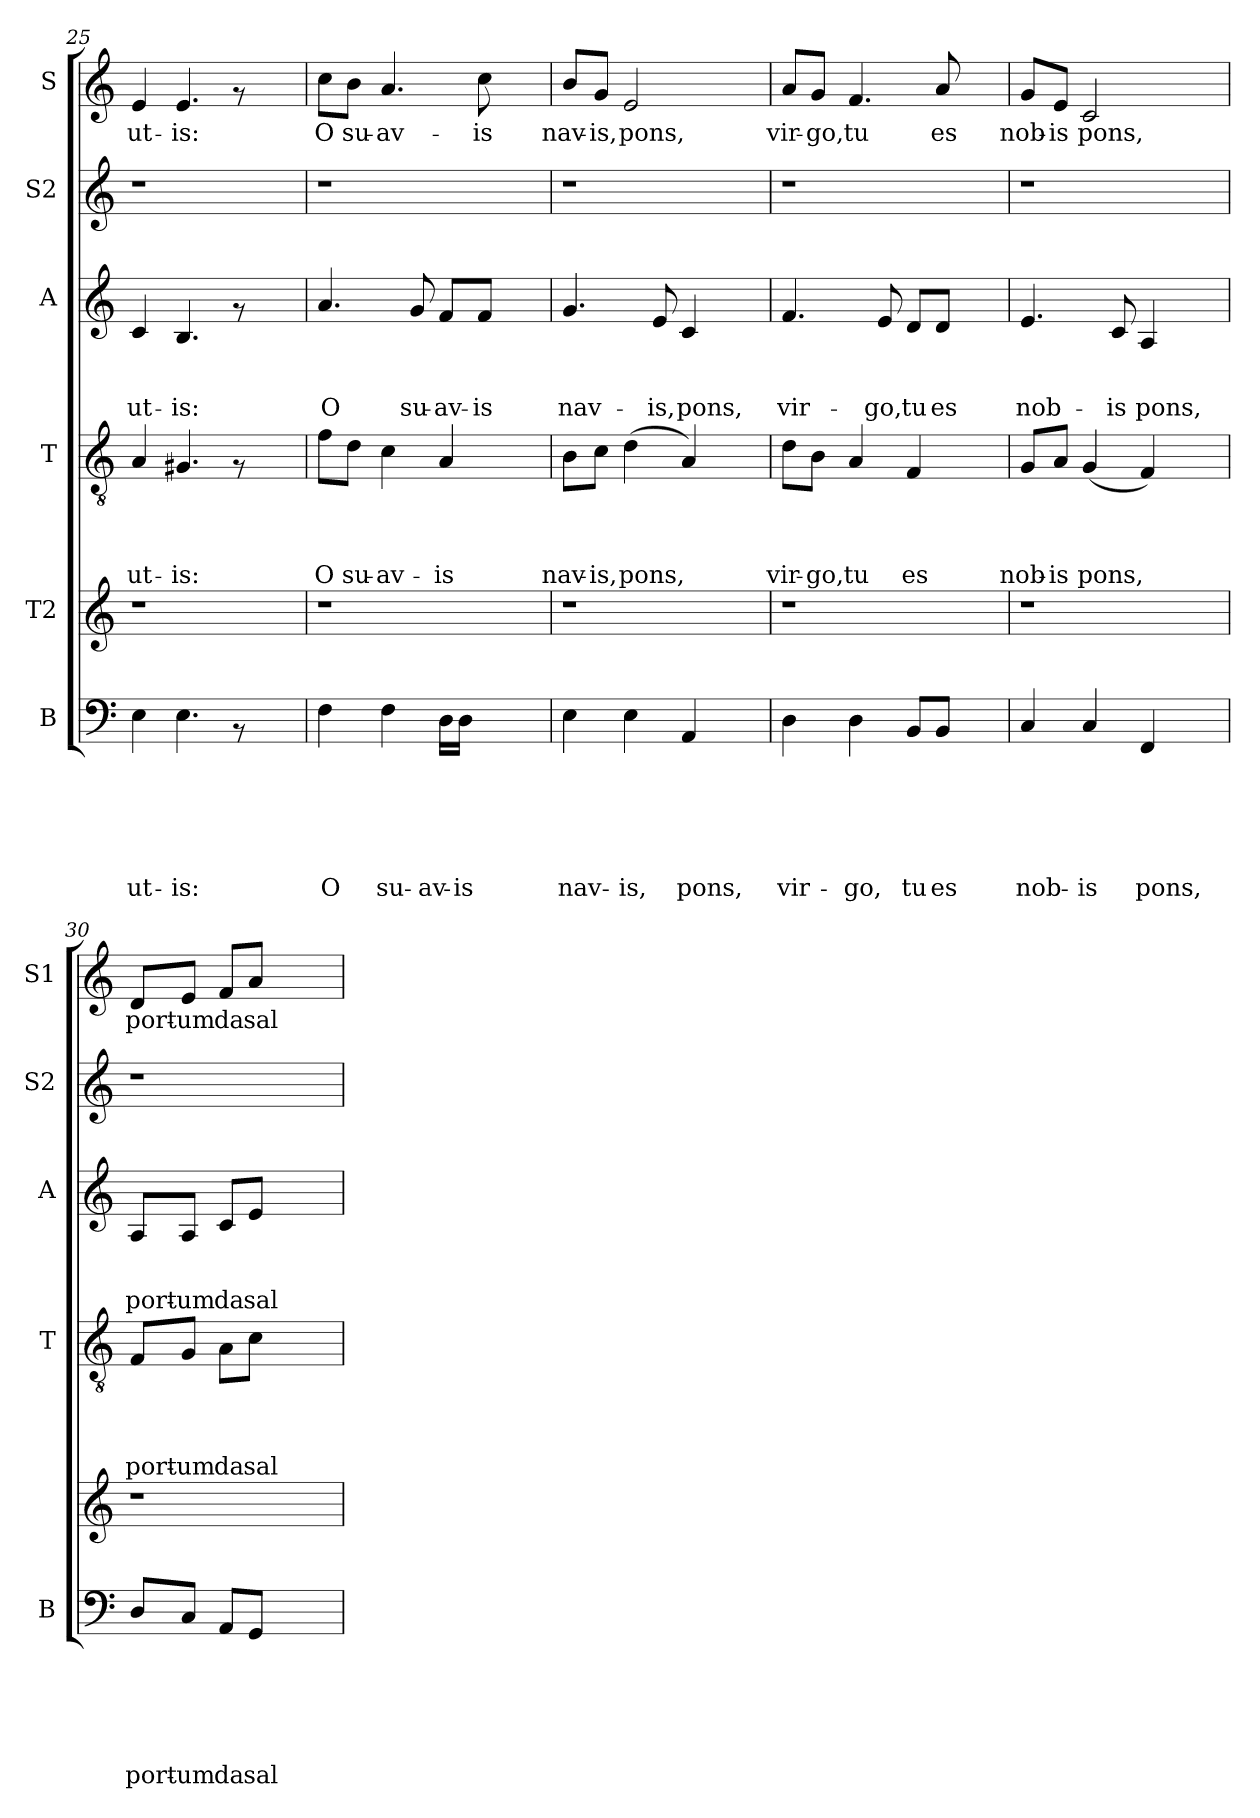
**kern	**text	**text	**text	**text	**text	**text	**kern	**kern	**text	**text	**text	**text	**kern	**text	**text	**text	**kern	**kern	**text
*part6	*part6	*part6	*part6	*part6	*part6	*part6	*part5	*part4	*part4	*part4	*part4	*part4	*part3	*part3	*part3	*part3	*part2	*part1	*part1
*staff6	*staff6	*staff6	*staff6	*staff6	*staff6	*staff6	*staff5	*staff4	*staff4	*staff4	*staff4	*staff4	*staff3	*staff3	*staff3	*staff3	*staff2	*staff1	*staff1
*I"B	*	*	*	*	*	*	*I"T2	*I"T	*	*	*	*	*I"A	*	*	*	*I"S2	*I"S	*
*I'B	*	*	*	*	*	*	*	*I'T	*	*	*	*	*I'A	*	*	*	*I'S2	*I'S1	*
*clefF4	*	*	*	*	*	*	*clefG2	*clefGv2	*	*	*	*	*clefG2	*	*	*	*clefG2	*clefG2	*
*k[]	*	*	*	*	*	*	*k[]	*k[]	*	*	*	*	*k[]	*	*	*	*k[]	*k[]	*
*C:	*	*	*	*	*	*	*C:	*C:	*	*	*	*	*C:	*	*	*	*C:	*C:	*
=25	=25	=25	=25	=25	=25	=25	=25	=25	=25	=25	=25	=25	=25	=25	=25	=25	=25	=25	=25
!	!	!	!	!	!	!LO:LY:b	!	!	!	!	!	!LO:LY:b	!	!	!	!LO:LY:b	!	!	!LO:LY:b
4E\	.	.	.	.	.	-ut-	1r	4A/	.	.	.	-ut-	4c/	.	.	-ut-	1r	4e/	-ut-
!	!	!	!	!	!	!LO:LY:b	!	!	!	!	!	!LO:LY:b	!	!	!	!LO:LY:b	!	!	!LO:LY:b
4.E\	.	.	.	.	.	-is:	.	4.G#X/	.	.	.	-is:	4.B/	.	.	-is:	.	4.e/	-is:
8rAA	.	.	.	.	.	.	.	8rF	.	.	.	.	8rf	.	.	.	.	8rf	.
4ryy	.	.	.	.	.	.	.	4ryy	.	.	.	.	4ryy	.	.	.	.	4ryy	.
=26	=26	=26	=26	=26	=26	=26	=26	=26	=26	=26	=26	=26	=26	=26	=26	=26	=26	=26	=26
!	!	!	!	!	!	!LO:LY:b	!	!	!	!	!	!LO:LY:b	!	!	!	!LO:LY:b	!	!	!LO:LY:b
4F\	.	.	.	.	.	O	1r	8f\L	.	.	.	O	4.a/	.	.	O	1r	8cc\L	O
!	!	!	!	!	!	!	!	!	!	!	!	!LO:LY:b	!	!	!	!	!	!	!LO:LY:b
.	.	.	.	.	.	.	.	8d\J	.	.	.	su-	.	.	.	.	.	8b\J	su-
!	!	!	!	!	!	!LO:LY:b	!	!	!	!	!	!LO:LY:b	!	!	!	!	!	!	!LO:LY:b
4F\	.	.	.	.	.	su-	.	4c\	.	.	.	-av-	.	.	.	.	.	4.a/	-av-
!	!	!	!	!	!	!	!	!	!	!	!	!	!	!	!	!LO:LY:b	!	!	!
.	.	.	.	.	.	.	.	.	.	.	.	.	8g/	.	.	su-	.	.	.
!	!	!	!	!	!	!LO:LY:b	!	!	!	!	!	!LO:LY:b	!	!	!	!LO:LY:b	!	!	!
16D\LL	.	.	.	.	.	-av-	.	4A/	.	.	.	-is	8f/L	.	.	-av-	.	.	.
!	!	!	!	!	!	!LO:LY:b	!	!	!	!	!	!	!	!	!	!	!	!	!
16D\JJ	.	.	.	.	.	-is	.	.	.	.	.	.	.	.	.	.	.	.	.
!	!	!	!	!	!	!	!	!	!	!	!	!	!	!	!	!LO:LY:b	!	!	!LO:LY:b
4.ryy	.	.	.	.	.	.	.	.	.	.	.	.	8f/J	.	.	-is	.	8cc\	-is
.	.	.	.	.	.	.	.	4ryy	.	.	.	.	4ryy	.	.	.	.	4ryy	.
=27	=27	=27	=27	=27	=27	=27	=27	=27	=27	=27	=27	=27	=27	=27	=27	=27	=27	=27	=27
!	!	!	!	!	!	!LO:LY:b	!	!	!	!	!	!LO:LY:b	!	!	!	!LO:LY:b	!	!	!LO:LY:b
4E\	.	.	.	.	.	nav-	1r	8B\L	.	.	.	nav-	4.g/	.	.	nav-	1r	8b/L	nav-
!	!	!	!	!	!	!	!	!	!	!	!	!LO:LY:b	!	!	!	!	!	!	!LO:LY:b
.	.	.	.	.	.	.	.	8c\J	.	.	.	-is,	.	.	.	.	.	8g/J	-is,
!	!	!	!	!	!	!LO:LY:b	!	!	!	!	!	!LO:LY:b	!	!	!	!	!	!	!LO:LY:b
4E\	.	.	.	.	.	-is,	.	(>4d\	.	.	.	pons,	.	.	.	.	.	2e/	pons,
!	!	!	!	!	!	!	!	!	!	!	!	!	!	!	!	!LO:LY:b	!	!	!
.	.	.	.	.	.	.	.	.	.	.	.	.	8e/	.	.	-is,	.	.	.
!	!	!	!	!	!	!LO:LY:b	!	!	!	!	!	!	!	!	!	!LO:LY:b	!	!	!
4AA/	.	.	.	.	.	pons,	.	4A/)	.	.	.	.	4c/	.	.	pons,	.	.	.
4ryy	.	.	.	.	.	.	.	4ryy	.	.	.	.	4ryy	.	.	.	.	4ryy	.
!!LO:PB:g=z
=28	=28	=28	=28	=28	=28	=28	=28	=28	=28	=28	=28	=28	=28	=28	=28	=28	=28	=28	=28
!	!	!	!	!	!	!LO:LY:b	!	!	!	!	!	!LO:LY:b	!	!	!	!LO:LY:b	!	!	!LO:LY:b
4D\	.	.	.	.	.	vir-	1r	8d\L	.	.	.	vir-	4.f/	.	.	vir-	1r	8a/L	vir-
!	!	!	!	!	!	!	!	!	!	!	!	!LO:LY:b	!	!	!	!	!	!	!LO:LY:b
.	.	.	.	.	.	.	.	8B\J	.	.	.	-go,	.	.	.	.	.	8g/J	-go,
!	!	!	!	!	!	!LO:LY:b	!	!	!	!	!	!LO:LY:b	!	!	!	!	!	!	!LO:LY:b
4D\	.	.	.	.	.	-go,	.	4A/	.	.	.	tu	.	.	.	.	.	4.f/	tu
!	!	!	!	!	!	!	!	!	!	!	!	!	!	!	!	!LO:LY:b	!	!	!
.	.	.	.	.	.	.	.	.	.	.	.	.	8e/	.	.	-go,	.	.	.
!	!	!	!	!	!	!LO:LY:b	!	!	!	!	!	!LO:LY:b	!	!	!	!LO:LY:b	!	!	!
8BB/L	.	.	.	.	.	tu	.	4F/	.	.	.	es	8d/L	.	.	tu	.	.	.
!	!	!	!	!	!	!LO:LY:b	!	!	!	!	!	!	!	!	!	!LO:LY:b	!	!	!LO:LY:b
8BB/J	.	.	.	.	.	es	.	.	.	.	.	.	8d/J	.	.	es	.	8a/	es
4ryy	.	.	.	.	.	.	.	4ryy	.	.	.	.	4ryy	.	.	.	.	4ryy	.
=29	=29	=29	=29	=29	=29	=29	=29	=29	=29	=29	=29	=29	=29	=29	=29	=29	=29	=29	=29
!	!	!	!	!	!	!LO:LY:b	!	!	!	!	!	!LO:LY:b	!	!	!	!LO:LY:b	!	!	!LO:LY:b
4C/	.	.	.	.	.	nob-	1r	8G/L	.	.	.	nob-	4.e/	.	.	nob-	1r	8g/L	nob-
!	!	!	!	!	!	!	!	!	!	!	!	!LO:LY:b	!	!	!	!	!	!	!LO:LY:b
.	.	.	.	.	.	.	.	8A/J	.	.	.	-is	.	.	.	.	.	8e/J	-is
!	!	!	!	!	!	!LO:LY:b	!	!	!	!	!	!LO:LY:b	!	!	!	!	!	!	!LO:LY:b
4C/	.	.	.	.	.	-is	.	(<4G/	.	.	.	pons,	.	.	.	.	.	2c/	pons,
!	!	!	!	!	!	!	!	!	!	!	!	!	!	!	!	!LO:LY:b	!	!	!
.	.	.	.	.	.	.	.	.	.	.	.	.	8c/	.	.	-is	.	.	.
!	!	!	!	!	!	!LO:LY:b	!	!	!	!	!	!	!	!	!	!LO:LY:b	!	!	!
4FF/	.	.	.	.	.	pons,	.	4F/)	.	.	.	.	4A/	.	.	pons,	.	.	.
4ryy	.	.	.	.	.	.	.	4ryy	.	.	.	.	4ryy	.	.	.	.	4ryy	.
=30	=30	=30	=30	=30	=30	=30	=30	=30	=30	=30	=30	=30	=30	=30	=30	=30	=30	=30	=30
!	!	!	!	!	!	!LO:LY:b	!	!	!	!	!	!LO:LY:b	!	!	!	!LO:LY:b	!	!	!LO:LY:b
8D/L	.	.	.	.	.	port-	1r	8F/L	.	.	.	port-	8A/L	.	.	port-	1r	8d/L	port-
!	!	!	!	!	!	!LO:LY:b	!	!	!	!	!	!LO:LY:b	!	!	!	!LO:LY:b	!	!	!LO:LY:b
8C/J	.	.	.	.	.	-um	.	8G/J	.	.	.	-um	8A/J	.	.	-um	.	8e/J	-um
!	!	!	!	!	!	!LO:LY:b	!	!	!	!	!	!LO:LY:b	!	!	!	!LO:LY:b	!	!	!LO:LY:b
8AA/L	.	.	.	.	.	da	.	8A\L	.	.	.	da	8c/L	.	.	da	.	8f/L	da
!	!	!	!	!	!	!LO:LY:b	!	!	!	!	!	!LO:LY:b	!	!	!	!LO:LY:b	!	!	!LO:LY:b
8GG/J	.	.	.	.	.	sal-	.	8c\J	.	.	.	sal-	8e/J	.	.	sal-	.	8a/J	sal-
2ryy	.	.	.	.	.	.	.	2ryy	.	.	.	.	2ryy	.	.	.	.	2ryy	.
=	=	=	=	=	=	=	=	=	=	=	=	=	=	=	=	=	=	=	=
*-	*-	*-	*-	*-	*-	*-	*-	*-	*-	*-	*-	*-	*-	*-	*-	*-	*-	*-	*-
